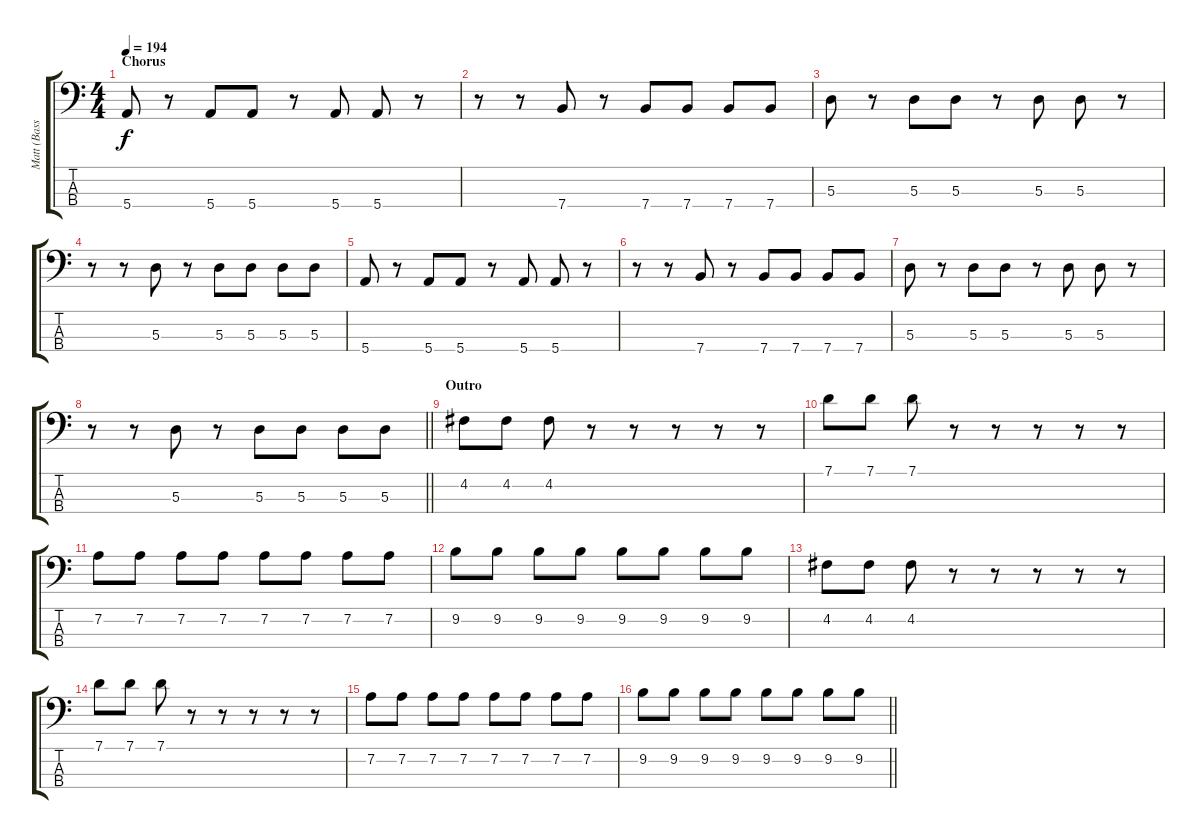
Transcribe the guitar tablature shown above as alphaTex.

\track ("Matt (Bass Guitar)" "Matt (Bass") {instrument electricbassfinger}
\staff {score tabs}
\tuning (G2 D2 A1 E1) {hide}
\ts (4 4)
\section ("" "Chorus")
\tempo 194
\clef f4
\ks c
5.4.8{dy f volume 16} r.8 5.4.8 5.4.8 r.8 5.4.8 5.4.8 r.8 |
r.8 r.8 7.4.8 r.8 7.4.8 7.4.8 7.4.8 7.4.8 |
5.3.8 r.8 5.3.8 5.3.8 r.8 5.3.8 5.3.8 r.8 |
r.8 r.8 5.3.8 r.8 5.3.8 5.3.8 5.3.8 5.3.8 |
5.4.8{volume 12} r.8 5.4.8 5.4.8 r.8 5.4.8 5.4.8 r.8 |
r.8 r.8 7.4.8 r.8 7.4.8 7.4.8 7.4.8 7.4.8 |
5.3.8 r.8 5.3.8 5.3.8 r.8 5.3.8 5.3.8 r.8 |
\barLineRight lightlight
r.8 r.8 5.3.8 r.8 5.3.8 5.3.8 5.3.8 5.3.8 |
\section ("" "Outro")
4.2.8{volume 16} 4.2.8 4.2.8 r.8 r.8 r.8 r.8 r.8 |
7.1.8 7.1.8 7.1.8 r.8 r.8 r.8 r.8 r.8 |
7.2.8 7.2.8 7.2.8 7.2.8 7.2.8 7.2.8 7.2.8 7.2.8 |
9.2.8 9.2.8 9.2.8 9.2.8 9.2.8 9.2.8 9.2.8 9.2.8 |
4.2.8 4.2.8 4.2.8 r.8 r.8 r.8 r.8 r.8 |
7.1.8 7.1.8 7.1.8 r.8 r.8 r.8 r.8 r.8 |
7.2.8 7.2.8 7.2.8 7.2.8 7.2.8 7.2.8 7.2.8 7.2.8 |
\barLineRight lightlight
9.2.8 9.2.8 9.2.8 9.2.8 9.2.8 9.2.8 9.2.8 9.2.8
